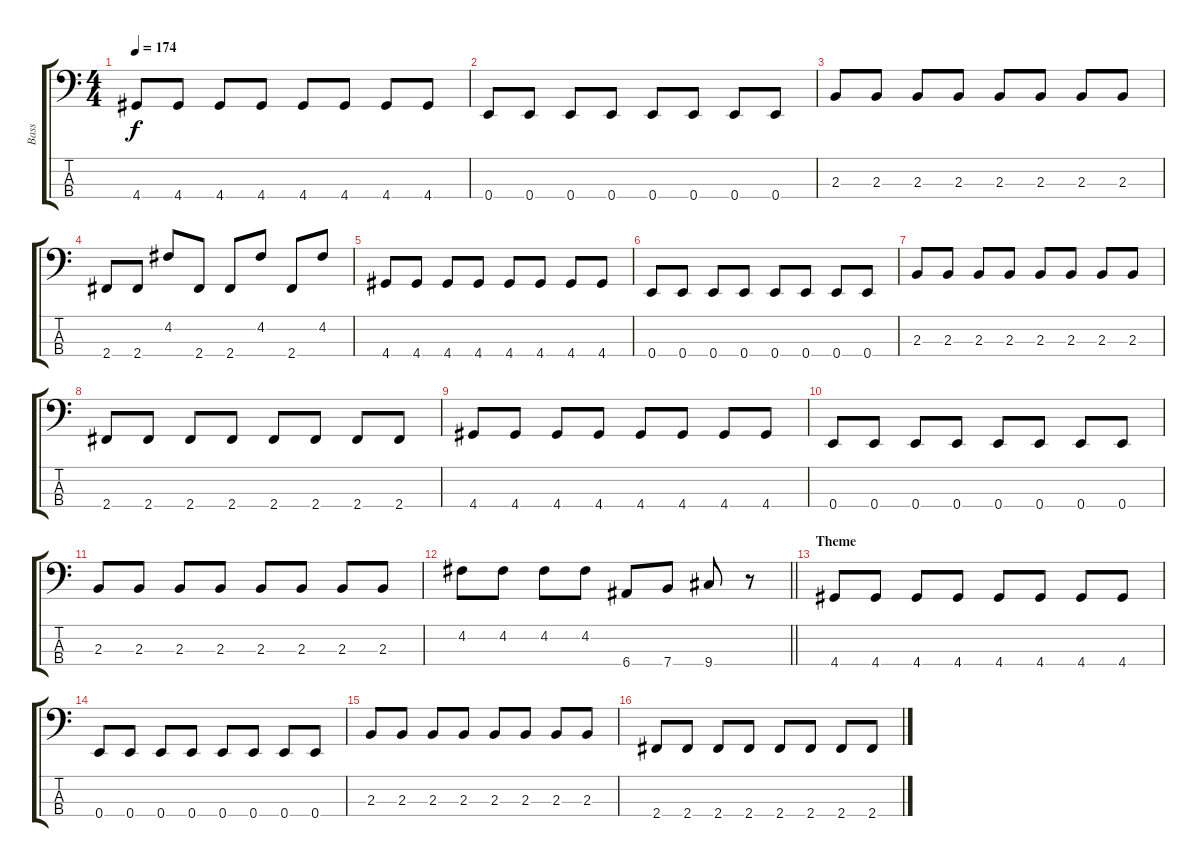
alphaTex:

\track ("Bass" "Bass") {instrument electricbassfinger}
\staff {score tabs}
\tuning (G2 D2 A1 E1) {hide}
\ts (4 4)
\tempo 174
\clef f4
\ks c
4.4.8{dy f} 4.4.8 4.4.8 4.4.8 4.4.8 4.4.8 4.4.8 4.4.8 |
0.4.8 0.4.8 0.4.8 0.4.8 0.4.8 0.4.8 0.4.8 0.4.8 |
2.3.8 2.3.8 2.3.8 2.3.8 2.3.8 2.3.8 2.3.8 2.3.8 |
2.4.8 2.4.8 4.2.8 2.4.8 2.4.8 4.2.8 2.4.8 4.2.8 |
4.4.8 4.4.8 4.4.8 4.4.8 4.4.8 4.4.8 4.4.8 4.4.8 |
0.4.8 0.4.8 0.4.8 0.4.8 0.4.8 0.4.8 0.4.8 0.4.8 |
2.3.8 2.3.8 2.3.8 2.3.8 2.3.8 2.3.8 2.3.8 2.3.8 |
2.4.8 2.4.8 2.4.8 2.4.8 2.4.8 2.4.8 2.4.8 2.4.8 |
4.4.8 4.4.8 4.4.8 4.4.8 4.4.8 4.4.8 4.4.8 4.4.8 |
0.4.8 0.4.8 0.4.8 0.4.8 0.4.8 0.4.8 0.4.8 0.4.8 |
2.3.8 2.3.8 2.3.8 2.3.8 2.3.8 2.3.8 2.3.8 2.3.8 |
\barLineRight lightlight
4.2.8 4.2.8 4.2.8 4.2.8 6.4.8 7.4.8 9.4.8 r.8 |
\section ("" "Theme")
4.4.8 4.4.8 4.4.8 4.4.8 4.4.8 4.4.8 4.4.8 4.4.8 |
0.4.8 0.4.8 0.4.8 0.4.8 0.4.8 0.4.8 0.4.8 0.4.8 |
2.3.8 2.3.8 2.3.8 2.3.8 2.3.8 2.3.8 2.3.8 2.3.8 |
2.4.8 2.4.8 2.4.8 2.4.8 2.4.8 2.4.8 2.4.8 2.4.8
